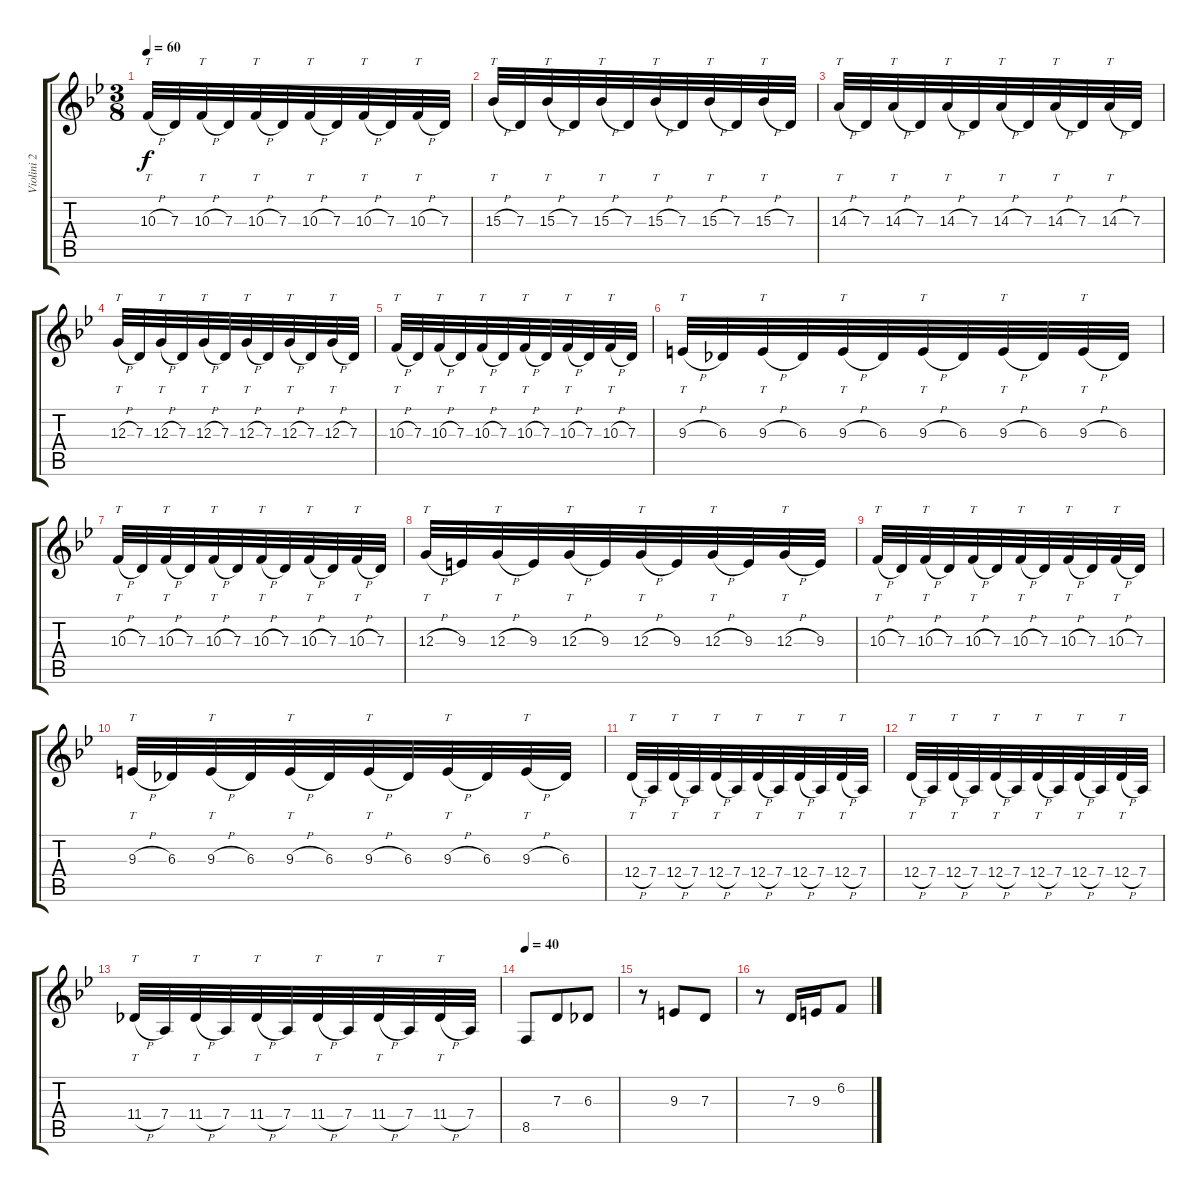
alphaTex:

\track ("Violini 2" "Violini 2") {instrument violin}
\staff {score tabs}
\tuning (E4 B3 G3 D3 A2 E2) {hide}
\ts (3 8)
\tempo 60
\clef g2
\ks bb
10.3{h}.32{tt dy f} 7.3.32 10.3{h}.32{tt} 7.3.32 10.3{h}.32{tt} 7.3.32 10.3{h}.32{tt} 7.3.32 10.3{h}.32{tt} 7.3.32 10.3{h}.32{tt} 7.3.32 |
15.3{h}.32{tt} 7.3.32 15.3{h}.32{tt} 7.3.32 15.3{h}.32{tt} 7.3.32 15.3{h}.32{tt} 7.3.32 15.3{h}.32{tt} 7.3.32 15.3{h}.32{tt} 7.3.32 |
14.3{h}.32{tt} 7.3.32 14.3{h}.32{tt} 7.3.32 14.3{h}.32{tt} 7.3.32 14.3{h}.32{tt} 7.3.32 14.3{h}.32{tt} 7.3.32 14.3{h}.32{tt} 7.3.32 |
12.3{h}.32{tt} 7.3.32 12.3{h}.32{tt} 7.3.32 12.3{h}.32{tt} 7.3.32 12.3{h}.32{tt} 7.3.32 12.3{h}.32{tt} 7.3.32 12.3{h}.32{tt} 7.3.32 |
10.3{h}.32{tt} 7.3.32 10.3{h}.32{tt} 7.3.32 10.3{h}.32{tt} 7.3.32 10.3{h}.32{tt} 7.3.32 10.3{h}.32{tt} 7.3.32 10.3{h}.32{tt} 7.3.32 |
9.3{h}.32{tt} 6.3.32 9.3{h}.32{tt} 6.3.32 9.3{h}.32{tt} 6.3.32 9.3{h}.32{tt} 6.3.32 9.3{h}.32{tt} 6.3.32 9.3{h}.32{tt} 6.3.32 |
10.3{h}.32{tt} 7.3.32 10.3{h}.32{tt} 7.3.32 10.3{h}.32{tt} 7.3.32 10.3{h}.32{tt} 7.3.32 10.3{h}.32{tt} 7.3.32 10.3{h}.32{tt} 7.3.32 |
12.3{h}.32{tt} 9.3.32 12.3{h}.32{tt} 9.3.32 12.3{h}.32{tt} 9.3.32 12.3{h}.32{tt} 9.3.32 12.3{h}.32{tt} 9.3.32 12.3{h}.32{tt} 9.3.32 |
10.3{h}.32{tt} 7.3.32 10.3{h}.32{tt} 7.3.32 10.3{h}.32{tt} 7.3.32 10.3{h}.32{tt} 7.3.32 10.3{h}.32{tt} 7.3.32 10.3{h}.32{tt} 7.3.32 |
9.3{h}.32{tt} 6.3.32 9.3{h}.32{tt} 6.3.32 9.3{h}.32{tt} 6.3.32 9.3{h}.32{tt} 6.3.32 9.3{h}.32{tt} 6.3.32 9.3{h}.32{tt} 6.3.32 |
12.4{h}.32{tt} 7.4.32 12.4{h}.32{tt} 7.4.32 12.4{h}.32{tt} 7.4.32 12.4{h}.32{tt} 7.4.32 12.4{h}.32{tt} 7.4.32 12.4{h}.32{tt} 7.4.32 |
12.4{h}.32{tt} 7.4.32 12.4{h}.32{tt} 7.4.32 12.4{h}.32{tt} 7.4.32 12.4{h}.32{tt} 7.4.32 12.4{h}.32{tt} 7.4.32 12.4{h}.32{tt} 7.4.32 |
11.4{h}.32{tt} 7.4.32 11.4{h}.32{tt} 7.4.32 11.4{h}.32{tt} 7.4.32 11.4{h}.32{tt} 7.4.32 11.4{h}.32{tt} 7.4.32 11.4{h}.32{tt} 7.4.32 |
\tempo 40
8.5.8 7.3.8 6.3.8 |
r.8 9.3.8 7.3.8 |
r.8 7.3.16 9.3.16 6.2.8
